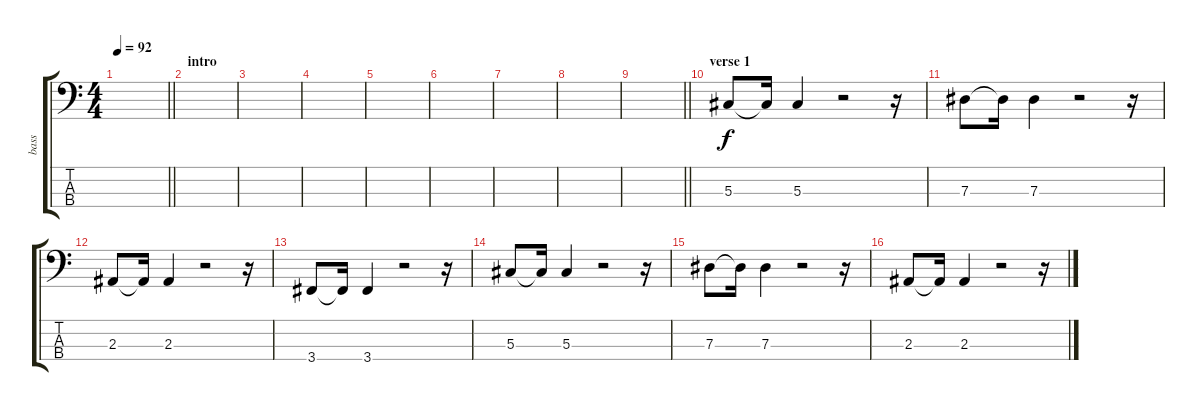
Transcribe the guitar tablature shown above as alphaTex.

\track ("bass " "bass ") {instrument electricbassfinger}
\staff {score tabs}
\tuning (Gb2 Db2 Ab1 Eb1) {hide}
\ts (4 4)
\tempo 92
\clef f4
\barLineRight lightlight
\ks c
|
\section ("" "intro")
|
|
|
|
|
|
|
\barLineRight lightlight
|
\section ("" "verse 1 ")
5.3.8 5.3{t}.16 5.3.4 r.2 r.16 |
7.3.8 7.3{t}.16 7.3.4 r.2 r.16 |
2.3.8 2.3{t}.16 2.3.4 r.2 r.16 |
3.4.8 3.4{t}.16 3.4.4 r.2 r.16 |
5.3.8 5.3{t}.16 5.3.4 r.2 r.16 |
7.3.8 7.3{t}.16 7.3.4 r.2 r.16 |
2.3.8 2.3{t}.16 2.3.4 r.2 r.16
